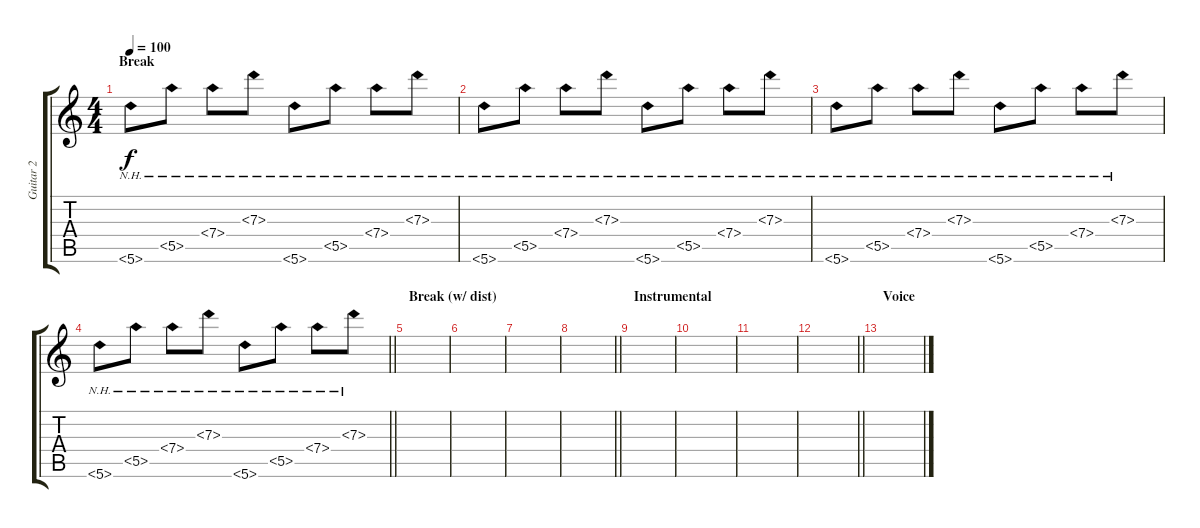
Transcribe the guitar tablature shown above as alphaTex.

\track ("Guitar 2" "Guitar 2") {instrument electricguitarclean}
\staff {score tabs}
\tuning (E4 B3 G3 D3 A2 D2) {hide}
\ts (4 4)
\section ("" "Break")
\tempo 100
\clef g2
\ks c
5.6{nh}.8{dy f} 5.5{nh}.8 7.4{nh}.8 7.3{nh}.8 5.6{nh}.8 5.5{nh}.8 7.4{nh}.8 7.3{nh}.8 |
5.6{nh}.8 5.5{nh}.8 7.4{nh}.8 7.3{nh}.8 5.6{nh}.8 5.5{nh}.8 7.4{nh}.8 7.3{nh}.8 |
5.6{nh}.8 5.5{nh}.8 7.4{nh}.8 7.3{nh}.8 5.6{nh}.8 5.5{nh}.8 7.4{nh}.8 7.3{nh}.8 |
\barLineRight lightlight
5.6{nh}.8 5.5{nh}.8 7.4{nh}.8 7.3{nh}.8 5.6{nh}.8 5.5{nh}.8 7.4{nh}.8 7.3{nh}.8 |
\section ("" "Break (w/ dist)")
|
|
|
\barLineRight lightlight
|
\section ("" "Instrumental")
|
|
|
\barLineRight lightlight
|
\section ("" "Voice")
